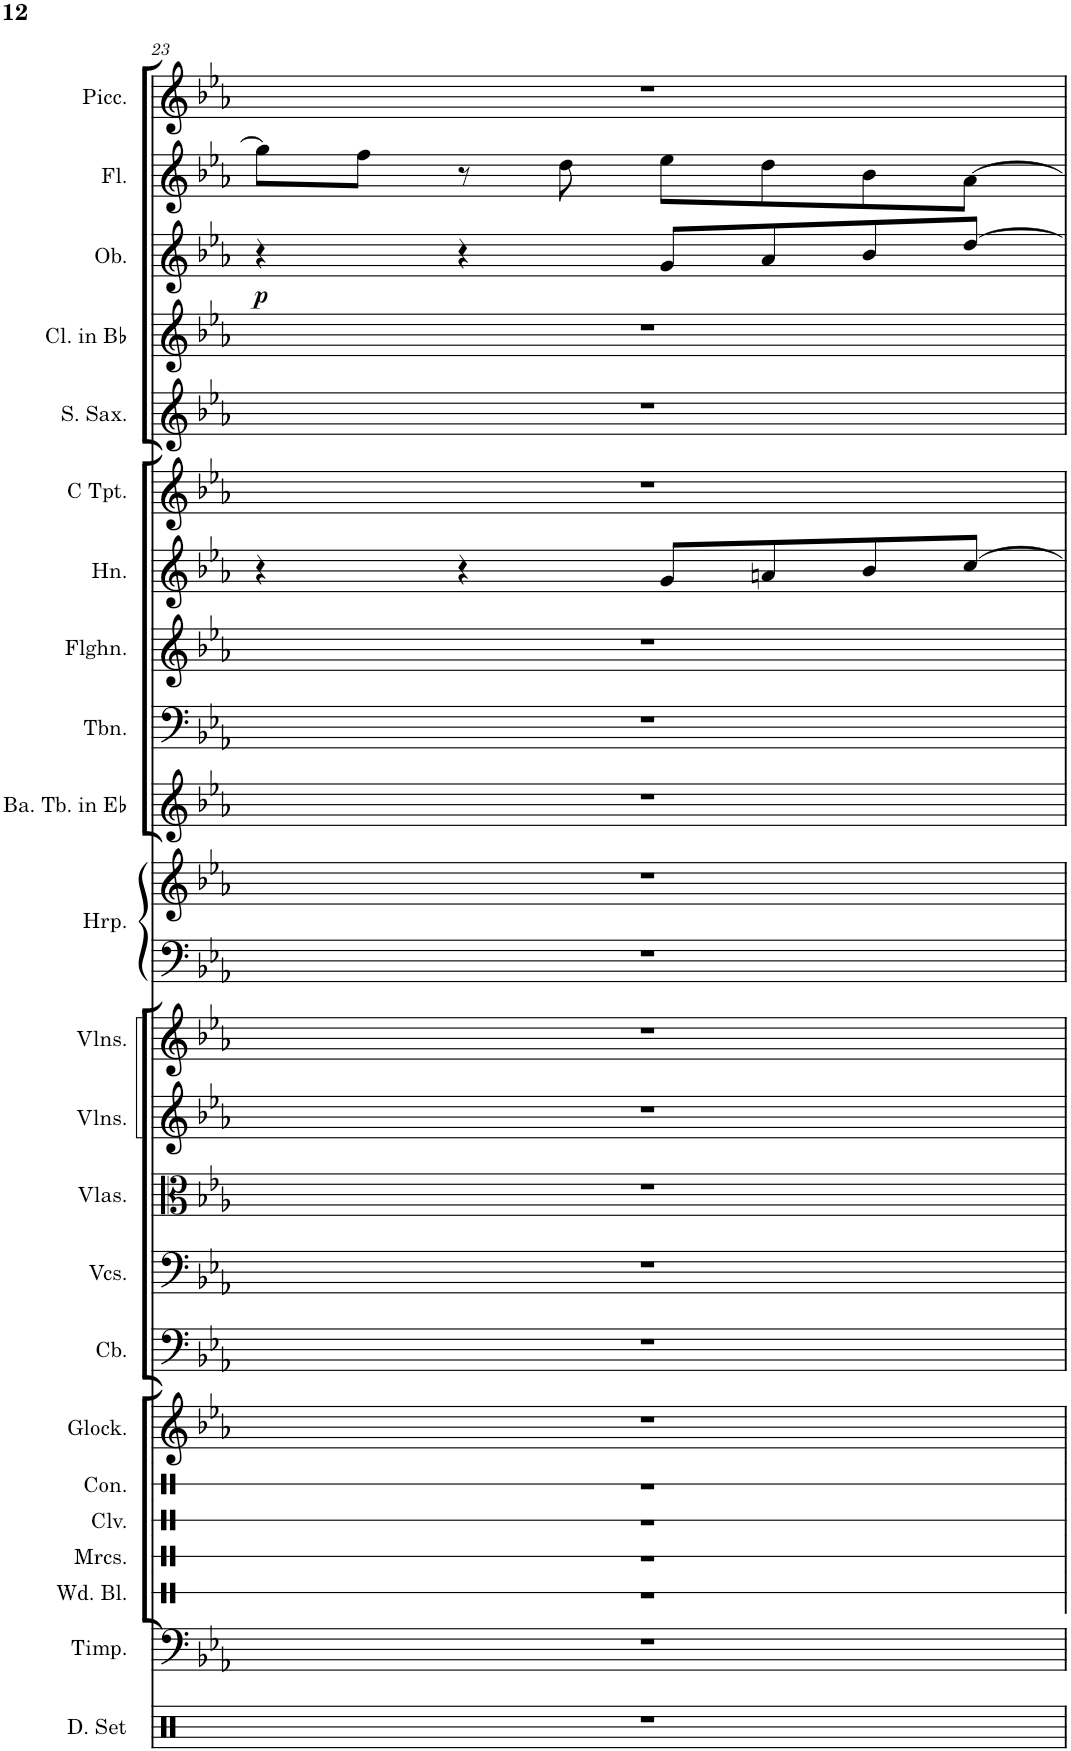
**kern	**kern	**kern	**kern	**kern	**kern	**kern	**kern	**kern	**kern	**kern	**kern	**kern	**kern	**kern	**kern	**kern	**kern	**kern	**dynam	**kern	**kern
*part20	*part19	*part18	*part17	*part16	*part15	*part14	*part13	*part12	*part11	*part11	*part10	*part9	*part8	*part7	*part6	*part5	*part4	*part3	*part3	*part2	*part1
*staff21	*staff20	*staff19	*staff18	*staff17	*staff16	*staff15	*staff14	*staff13	*staff12	*staff11	*staff10	*staff9	*staff8	*staff7	*staff6	*staff5	*staff4	*staff3	*staff3	*staff2	*staff1
*I"Drumset	*I"Timpani	*I"Congas	*I"Glockenspiel	*I"Contrabass	*I"Violoncellos	*I"Violas	*I"Violins	*I"Violins	*I"Harp	*	*I"Bass Tuba in Eb	*I"Trombone	*I"Flugelhorn	*I"Horn	*I"C Trumpet	*I"Soprano Saxophone	*I"Clarinet in Bb	*I"Oboe	*	*I"Flute	*I"Piccolo
*I'D. Set	*I'Timp.	*I'Con.	*I'Glock.	*I'Cb.	*I'Vcs.	*I'Vlas.	*I'Vlns.	*I'Vlns.	*I'Hrp.	*	*I'Ba. Tb. in Eb	*I'Tbn.	*I'Flghn.	*I'Hn.	*I'C Tpt.	*I'S. Sax.	*I'Cl. in Bb	*I'Ob.	*	*I'Fl.	*I'Picc.
!!LO:PB:g=z
*clefX	*clefF4	*clefX	*clefG2	*clefF4	*clefF4	*clefC3	*clefG2	*clefG2	*clefF4	*clefG2	*clefG2	*clefF4	*clefG2	*clefG2	*clefG2	*clefG2	*clefG2	*clefG2	*	*clefG2	*clefG2
*	*	*	*Trd-14c-24	*Trd7c12	*	*	*	*	*	*	*Trd12c21	*	*Trd1c2	*Trd4c7	*	*Trd1c2	*Trd1c2	*	*	*	*Trd-7c-12
*k[]	*k[b-e-a-]	*k[]	*k[b-e-a-]	*k[b-e-a-]	*k[b-e-a-]	*k[b-e-a-]	*k[b-e-a-]	*k[b-e-a-]	*k[b-e-a-]	*k[b-e-a-]	*k[b-e-a-]	*k[b-e-a-]	*k[b-e-a-]	*k[b-e-a-]	*k[b-e-a-]	*k[b-e-a-]	*k[b-e-a-]	*k[b-e-a-]	*	*k[b-e-a-]	*k[b-e-a-]
*M4/4	*M4/4	*M4/4	*M4/4	*M4/4	*M4/4	*M4/4	*M4/4	*M4/4	*M4/4	*M4/4	*M4/4	*M4/4	*M4/4	*M4/4	*M4/4	*M4/4	*M4/4	*M4/4	*	*M4/4	*M4/4
=23	=23	=23	=23	=23	=23	=23	=23	=23	=23	=23	=23	=23	=23	=23	=23	=23	=23	=23	=23	=23	=23
!	!	!	!	!	!	!	!	!	!	!	!	!	!	!	!	!	!	!	!LO:DY:b	!	!
1r	1r	1r	1r	1r	1r	1r	1r	1r	1r	1r	1r	1r	1r	4r	1r	1r	1r	4r	p	8gg\L]	1r
.	.	.	.	.	.	.	.	.	.	.	.	.	.	.	.	.	.	.	.	8ff\J	.
.	.	.	.	.	.	.	.	.	.	.	.	.	.	4r	.	.	.	4r	.	8r	.
.	.	.	.	.	.	.	.	.	.	.	.	.	.	.	.	.	.	.	.	8dd\	.
.	.	.	.	.	.	.	.	.	.	.	.	.	.	8g/L	.	.	.	8g/L	.	8ee-\L	.
.	.	.	.	.	.	.	.	.	.	.	.	.	.	8an/	.	.	.	8a-/	.	8dd\	.
.	.	.	.	.	.	.	.	.	.	.	.	.	.	8b-/	.	.	.	8b-/	.	8b-\	.
.	.	.	.	.	.	.	.	.	.	.	.	.	.	[8cc/J	.	.	.	[8dd/J	.	[8a-\J	.
=	=	=	=	=	=	=	=	=	=	=	=	=	=	=	=	=	=	=	=	=	=
*-	*-	*-	*-	*-	*-	*-	*-	*-	*-	*-	*-	*-	*-	*-	*-	*-	*-	*-	*-	*-	*-
